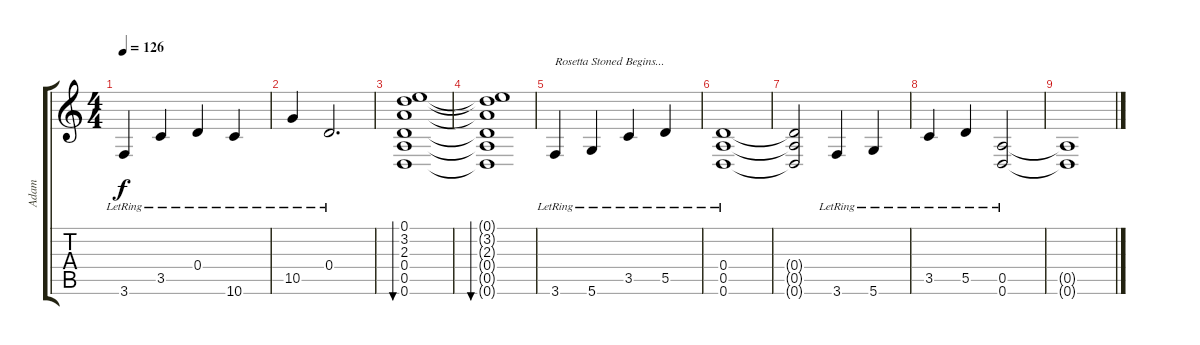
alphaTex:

\track ("Adam" "Adam") {instrument overdrivenguitar}
\staff {score tabs}
\tuning (E4 B3 G3 D3 A2 D2) {hide}
\ts (4 4)
\tempo 126
\clef g2
\ks c
3.6{lr}.4{dy f} 3.5{lr}.4 0.4{lr}.4 10.6{lr}.4 |
10.5{lr}.4 0.4{lr}.2{d} |
(0.1 3.2 2.3 0.4 0.5 0.6).1{bu 480} |
(0.1{t} 3.2{t} 2.3{t} 0.4{t} 0.5{t} 0.6{t}).1{bu 480} |
3.6{lr}.4{txt "Rosetta Stoned Begins..." instrument distortionguitar} 5.6{lr}.4 3.5{lr}.4 5.5{lr}.4 |
(0.4 0.5{lr} 0.6{lr}).1 |
(0.4{t} 0.5{t} 0.6{t}).2 3.6{lr}.4 5.6{lr}.4 |
3.5{lr}.4 5.5{lr}.4 (0.5{lr} 0.6{lr}).2 |
(0.5{t} 0.6{t}).1
